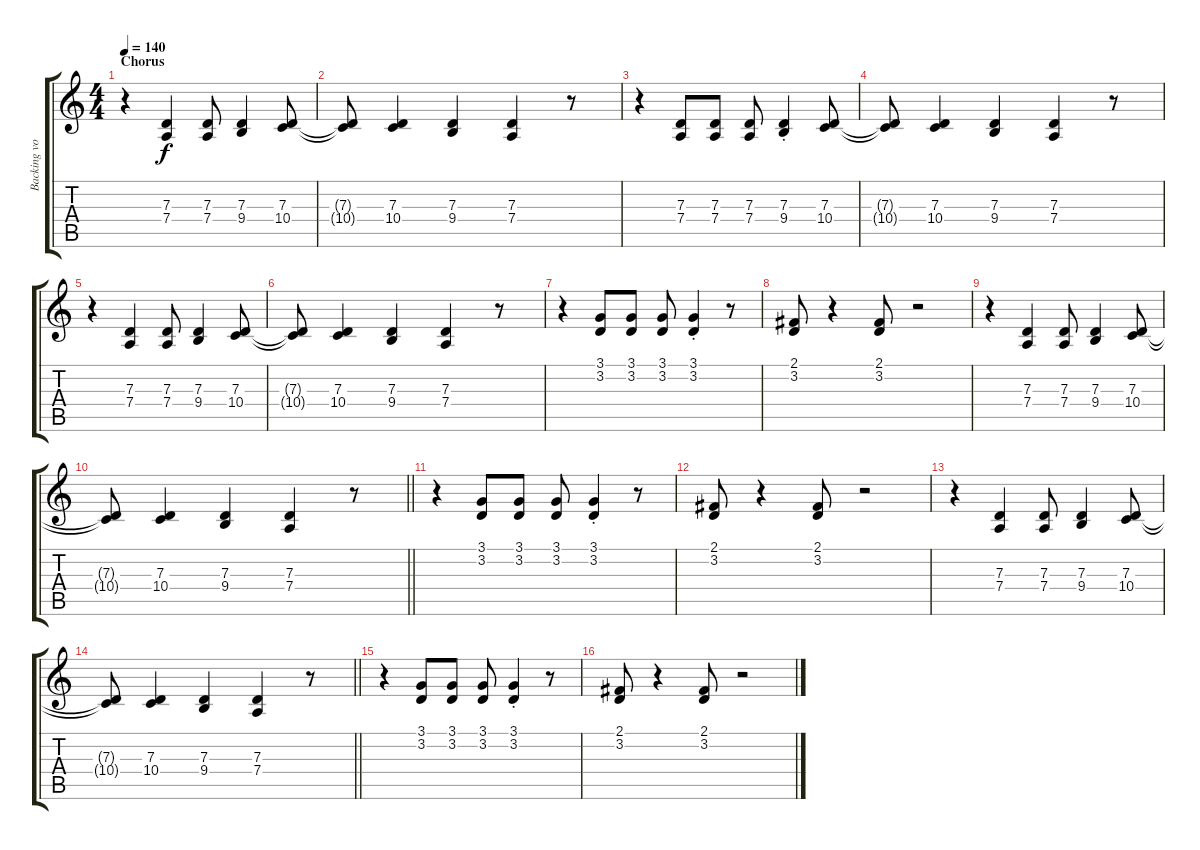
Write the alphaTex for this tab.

\track ("Backing vocals" "Backing vo") {instrument trumpet}
\staff {score tabs}
\tuning (E4 B3 G3 D3 A2 E2) {hide}
\ts (4 4)
\section ("" "Chorus")
\tempo 140
\clef g2
\ks c
r.4{dy f} (7.3 7.4).4 (7.3 7.4).8 (7.3 9.4).4 (7.3 10.4).8 |
(7.3{t} 10.4{t}).8 (7.3 10.4).4 (7.3 9.4).4 (7.3 7.4).4 r.8 |
r.4 (7.3 7.4).8 (7.3 7.4).8 (7.3 7.4).8 (7.3{st} 9.4{st}).4 (7.3 10.4).8 |
(7.3{t} 10.4{t}).8 (7.3 10.4).4 (7.3 9.4).4 (7.3 7.4).4 r.8 |
r.4 (7.3 7.4).4 (7.3 7.4).8 (7.3 9.4).4 (7.3 10.4).8 |
(7.3{t} 10.4{t}).8 (7.3 10.4).4 (7.3 9.4).4 (7.3 7.4).4 r.8 |
r.4 (3.1 3.2).8 (3.1 3.2).8 (3.1 3.2).8 (3.1{st} 3.2{st}).4 r.8 |
(2.1 3.2).8 r.4 (2.1 3.2).8 r.2 |
r.4 (7.3 7.4).4 (7.3 7.4).8 (7.3 9.4).4 (7.3 10.4).8 |
\barLineRight lightlight
(7.3{t} 10.4{t}).8 (7.3 10.4).4 (7.3 9.4).4 (7.3 7.4).4 r.8 |
r.4 (3.1 3.2).8 (3.1 3.2).8 (3.1 3.2).8 (3.1{st} 3.2{st}).4 r.8 |
(2.1 3.2).8 r.4 (2.1 3.2).8 r.2 |
r.4 (7.3 7.4).4 (7.3 7.4).8 (7.3 9.4).4 (7.3 10.4).8 |
\barLineRight lightlight
(7.3{t} 10.4{t}).8 (7.3 10.4).4 (7.3 9.4).4 (7.3 7.4).4 r.8 |
r.4 (3.1 3.2).8 (3.1 3.2).8 (3.1 3.2).8 (3.1{st} 3.2{st}).4 r.8 |
(2.1 3.2).8 r.4 (2.1 3.2).8 r.2
